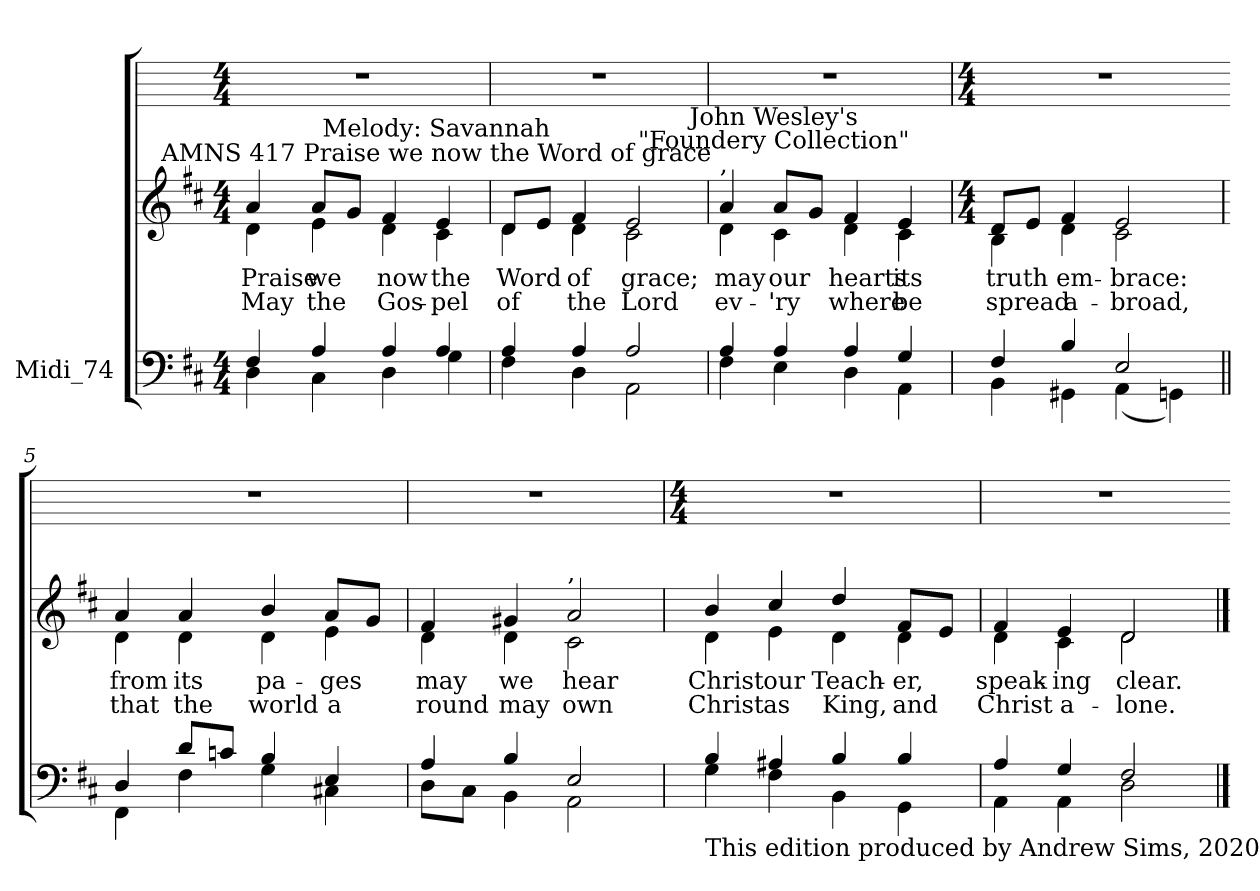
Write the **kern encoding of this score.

**kern	**kern	**text	**text	**kern
*part3	*part2	*part2	*part2	*part1
*staff3	*staff2	*staff2	*staff2	*staff1
*I"Midi_74	*	*	*	*
*clefF4	*clefG2	*	*	*
*k[f#c#]	*k[f#c#]	*	*	*
*D:	*D:	*	*	*
*M4/4	*M4/4	*	*	*M4/4
=1	=1	=1	=1	=1
*^	*	*	*	*
!	!	!LO:TX:a:cj:t=S. N. Sedgwick\n(1872-1941)	!	!	!
!	!	!	!LO:LY:b	!LO:LY:b	!
*	*	*^	*	*	*
4F#/	4D\	4a/	4d\	Praise	May	1r
!	!	!	!	!LO:LY:b	!LO:LY:b	!
4A/	4C#\	8a/L	4e\	we	the	.
.	.	8g/J	.	.	.	.
!	!	!	!	!LO:LY:b	!LO:LY:b	!
4A/	4D\	4f#/	4d\	now	Gos-	.
!	!	!LO:TX:a:cj:t=AMNS 417 Praise we now the Word of grace	!	!	!	!
!	!	!LO:TX:a:cj:t=Melody&colon; Savannah	!	!	!	!
!	!	!	!	!LO:LY:b	!LO:LY:b	!
4A/	4G\	4e/	4c#\	-the	pel	.
=2	=2	=2	=2	=2	=2	=2
!	!	!	!	!LO:LY:b	!LO:LY:b	!
4A/	4F#\	8d/L	4d\	Word	of	1r
.	.	8e/J	.	.	.	.
!	!	!	!	!LO:LY:b	!LO:LY:b	!
4A/	4D\	4f#/	4d\	of	the	.
!	!	!	!	!LO:LY:b	!LO:LY:b	!
2A/	2AA\	2e/	2c#\	grace;	Lord	.
=3	=3	=3	=3	=3	=3	=3
!	!	!LO:TX:a:t=,	!	!	!	!
!	!	!	!	!LO:LY:b	!LO:LY:b	!
4A/	4F#\	4a/	4d\	may	ev-	1r
!	!	!LO:TX:a:cj:t=John Wesley's\n"Foundery Collection"	!	!	!	!
!	!	!	!	!LO:LY:b	!LO:LY:b	!
4A/	4E\	8a/L	4c#\	-our	'ry	.
.	.	8g/J	.	.	.	.
!	!	!	!	!LO:LY:b	!LO:LY:b	!
4A/	4D\	4f#/	4d\	hearts	where	.
!	!	!	!	!LO:LY:b	!LO:LY:b	!
4G/	4AA\	4e/	4c#\	its	be	.
!!LO:LB:g=z
=4	=4	=4	=4	=4	=4	=4
*	*	*M4/4	*	*	*	*M4/4
!	!	!	!	!LO:LY:b	!LO:LY:b	!
4F#/	4BB\	8d/L	4B\	truth	spread	1r
.	.	8e/J	.	.	.	.
!	!	!	!	!LO:LY:b	!LO:LY:b	!
4B/	4GG#X\	4f#/	4d\	em-	-a-	.
!	!	!	!	!LO:LY:b	!LO:LY:b	!
2E/	(<4AA\	2e/	2c#\	-brace:	broad,	.
.	4GGn\)	.	.	.	.	.
=5||	=5||	=5	=5	=5||	=5||	=5||
!	!	!	!	!LO:LY:b	!LO:LY:b	!
4D/	4FF#\	4a/	4d\	from	that	1r
!	!	!	!	!LO:LY:b	!LO:LY:b	!
8d/L	4F#\	4a/	4d\	its	the	.
8cn/J	.	.	.	.	.	.
!	!	!	!	!LO:LY:b	!LO:LY:b	!
4B/	4G\	4b/	4d\	pa-	-world	.
!	!	!	!	!LO:LY:b	!LO:LY:b	!
4E/	4C#X\	8a/L	4e\	ges	a	.
.	.	8g/J	.	.	.	.
=6	=6	=6	=6	=6	=6	=6
!	!	!	!	!LO:LY:b	!LO:LY:b	!
4A/	8D\L	4f#/	4d\	may	round	1r
.	8C#\J	.	.	.	.	.
!	!	!	!	!LO:LY:b	!LO:LY:b	!
4B/	4BB\	4g#X/	4d\	we	may	.
!	!	!LO:TX:a:t=,	!	!	!	!
!	!	!	!	!LO:LY:b	!LO:LY:b	!
2E/	2AA\	2a/	2c#\	hear	own	.
!!LO:LB:g=z
=7	=7	=7	=7	=7	=7	=7
*	*	*	*	*	*	*M4/4
!LO:TX:b:t=This edition produced by Andrew Sims, 2020	!	!	!	!	!	!
!	!	!	!	!LO:LY:b	!LO:LY:b	!
4B/	4G\	4b/	4d\	Christ	Christ	1r
!	!	!	!	!LO:LY:b	!LO:LY:b	!
4A#X/	4F#\	4cc#/	4e\	our	as	.
!	!	!	!	!LO:LY:b	!LO:LY:b	!
4B/	4BB\	4dd/	4d\	Teach-	-King,	.
!	!	!	!	!LO:LY:b	!LO:LY:b	!
4B/	4GG\	8f#/L	4d\	er,	and	.
.	.	8e/J	.	.	.	.
=8	=8	=8	=8	=8	=8	=8
!	!	!	!	!LO:LY:b	!LO:LY:b	!
4A/	4AA\	4f#/	4d\	speak-	-Christ	1r
!	!	!	!	!LO:LY:b	!LO:LY:b	!
4G/	4AA\	4e/	4c#\	ing	a-	.
!	!	!	!	!LO:LY:b	!LO:LY:b	!
2F#/	2D\	2d/	2d\	-clear.	lone.	.
*v	*v	*	*	*	*	*
*	*v	*v	*	*	*
==	==	=	=	=
*-	*-	*-	*-	*-
